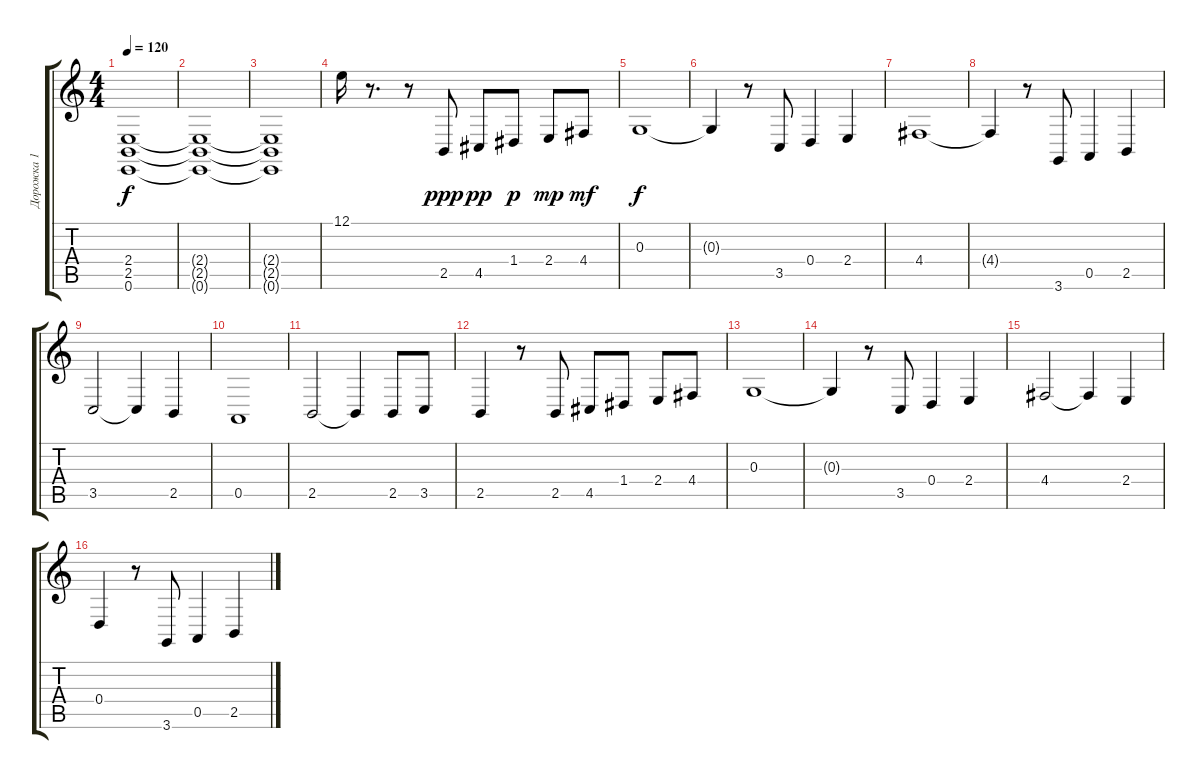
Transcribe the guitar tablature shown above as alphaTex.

\track ("Дорожка 1" "Дорожка 1") {instrument tuba}
\staff {score tabs}
\tuning (E4 B3 G3 D3 A2 E2) {hide}
\ts (4 4)
\tempo 120
\clef g2
\ks c
(2.4 2.5 0.6).1{dy f instrument overdrivenguitar} |
(2.4{t} 2.5{t} 0.6{t}).1 |
(2.4{t} 2.5{t} 0.6{t}).1 |
12.1.16{instrument tuba} r.8{d} r.8 2.5.8{dy ppp} 4.5.8{dy pp} 1.4.8{dy p} 2.4.8{dy mp} 4.4.8{dy mf} |
0.3.1{dy f} |
0.3{t}.4 r.8 3.5.8 0.4.4 2.4.4 |
4.4.1 |
4.4{t}.4 r.8 3.6.8 0.5.4 2.5.4 |
3.5.2 3.5{t}.4 2.5.4 |
0.5.1 |
2.5.2 2.5{t}.4 2.5.8 3.5.8 |
2.5.4 r.8 2.5.8 4.5.8 1.4.8 2.4.8 4.4.8 |
0.3.1 |
0.3{t}.4 r.8 3.5.8 0.4.4 2.4.4 |
4.4.2 4.4{t}.4 2.4.4 |
0.4.4 r.8 3.6.8 0.5.4 2.5.4
